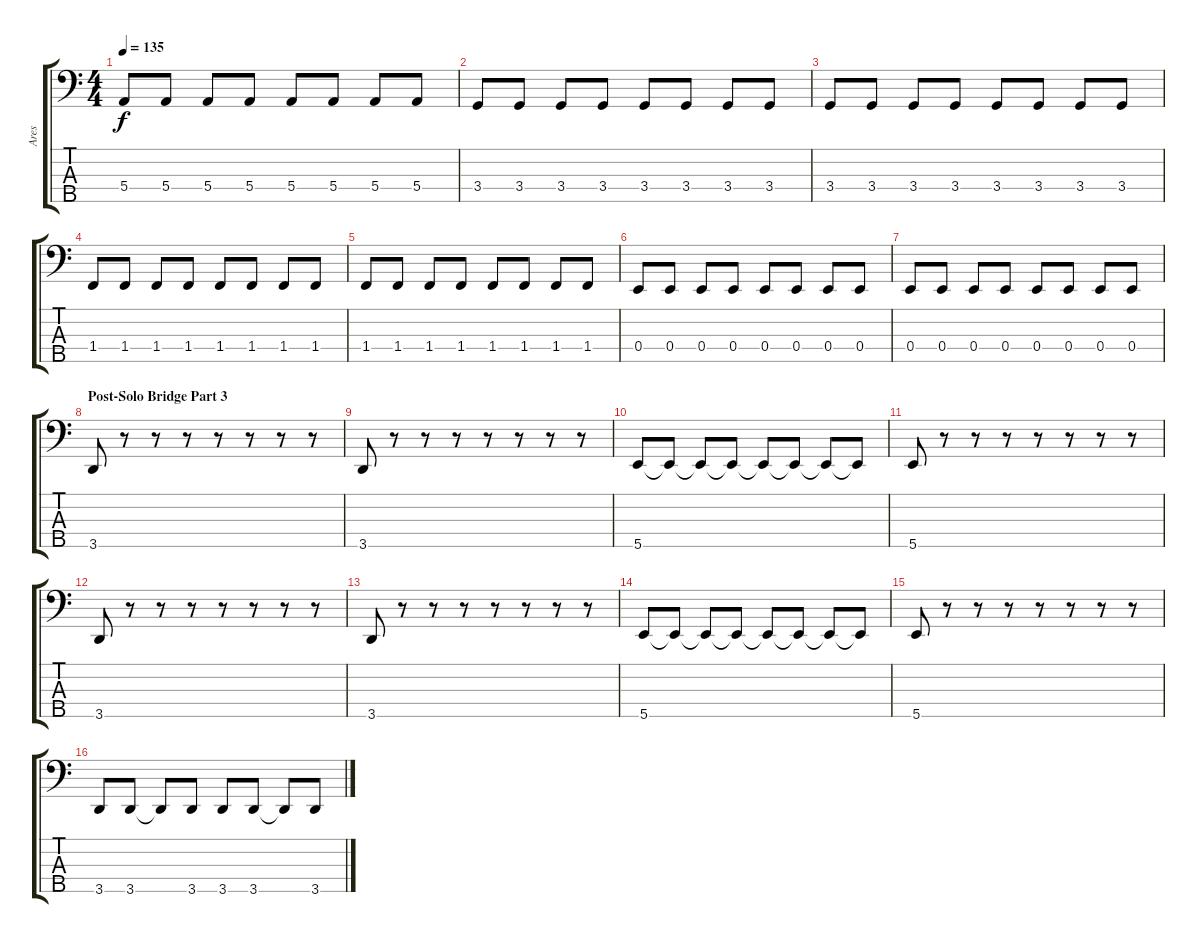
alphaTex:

\track ("Ares" "Ares") {instrument electricbasspick}
\staff {score tabs}
\tuning (G2 D2 A1 E1 B0) {hide}
\ts (4 4)
\tempo 135
\clef f4
\ks c
5.4.8{dy f} 5.4.8 5.4.8 5.4.8 5.4.8 5.4.8 5.4.8 5.4.8 |
3.4.8 3.4.8 3.4.8 3.4.8 3.4.8 3.4.8 3.4.8 3.4.8 |
3.4.8 3.4.8 3.4.8 3.4.8 3.4.8 3.4.8 3.4.8 3.4.8 |
1.4.8 1.4.8 1.4.8 1.4.8 1.4.8 1.4.8 1.4.8 1.4.8 |
1.4.8 1.4.8 1.4.8 1.4.8 1.4.8 1.4.8 1.4.8 1.4.8 |
0.4.8 0.4.8 0.4.8 0.4.8 0.4.8 0.4.8 0.4.8 0.4.8 |
0.4.8 0.4.8 0.4.8 0.4.8 0.4.8 0.4.8 0.4.8 0.4.8 |
\section ("" "Post-Solo Bridge Part 3")
3.5.8 r.8 r.8 r.8 r.8 r.8 r.8 r.8 |
3.5.8 r.8 r.8 r.8 r.8 r.8 r.8 r.8 |
5.5.8 5.5{t}.8 5.5{t}.8 5.5{t}.8 5.5{t}.8 5.5{t}.8 5.5{t}.8 5.5{t}.8 |
5.5.8 r.8 r.8 r.8 r.8 r.8 r.8 r.8 |
3.5.8 r.8 r.8 r.8 r.8 r.8 r.8 r.8 |
3.5.8 r.8 r.8 r.8 r.8 r.8 r.8 r.8 |
5.5.8 5.5{t}.8 5.5{t}.8 5.5{t}.8 5.5{t}.8 5.5{t}.8 5.5{t}.8 5.5{t}.8 |
5.5.8 r.8 r.8 r.8 r.8 r.8 r.8 r.8 |
3.5.8 3.5.8 3.5{t}.8 3.5.8 3.5.8 3.5.8 3.5{t}.8 3.5.8
